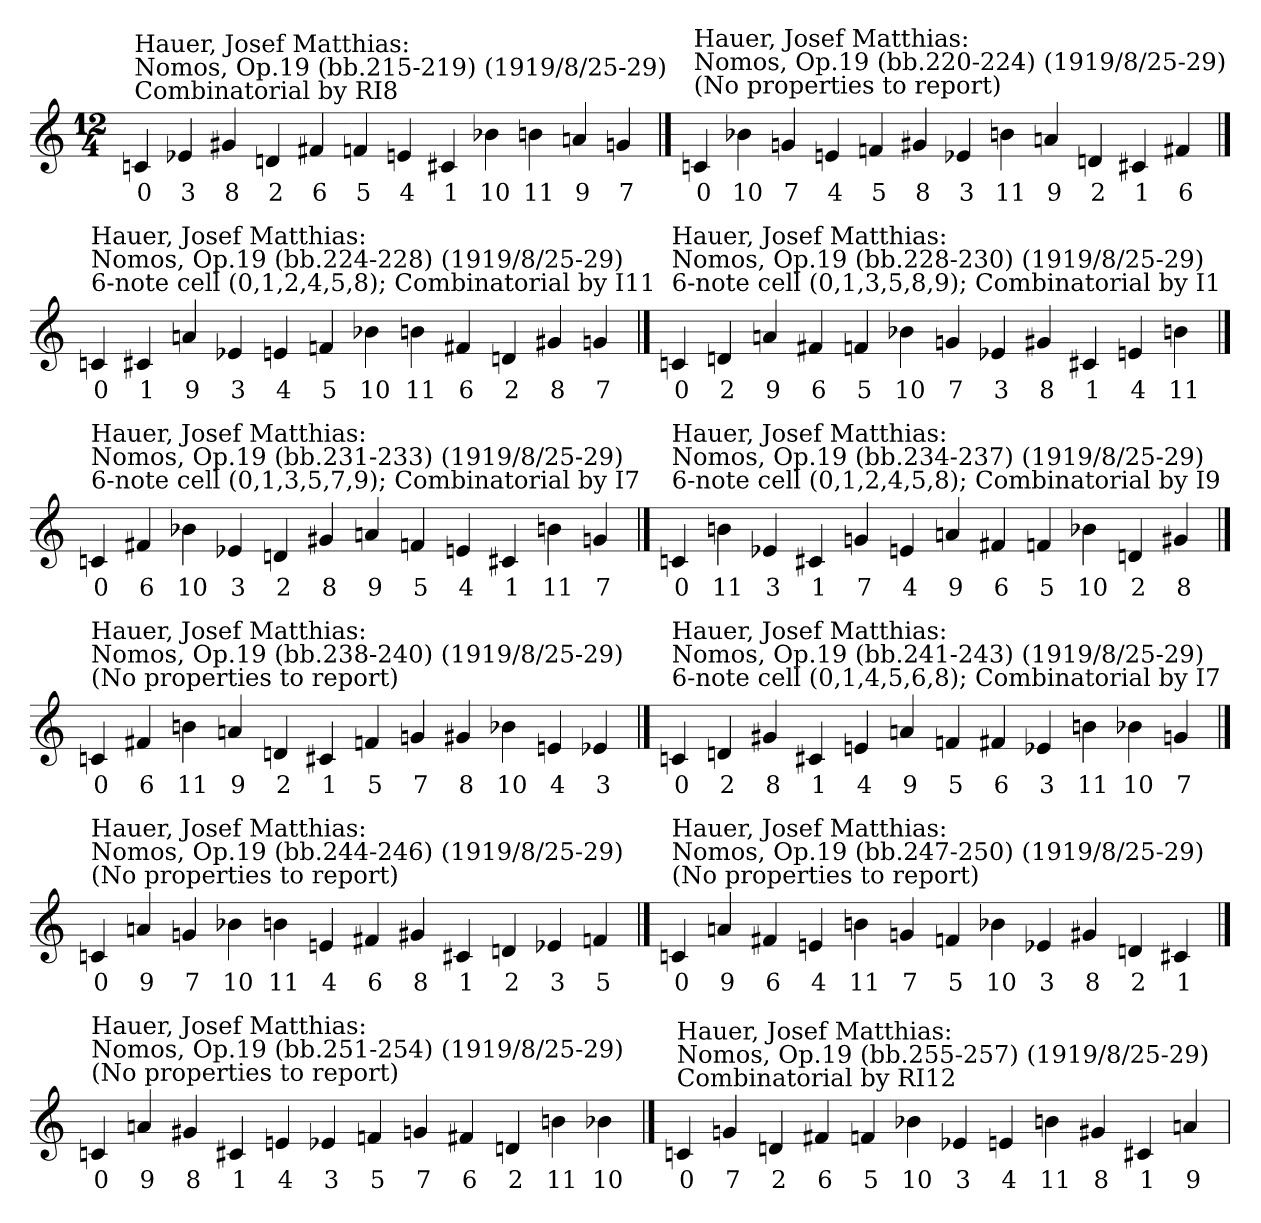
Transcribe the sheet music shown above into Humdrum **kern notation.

**kern	**text
*part1	*part1
*staff1	*staff1
!!LO:LB:g=z
*M12/4	*
==409	==409
!LO:TX:t=Hauer, Josef Matthias&colon; \nNomos, Op.19 (bb.215-219) (1919/8/25-29)\nCombinatorial by RI8	!
4cn	0
4e-X	3
4g#X	8
4dn	2
4f#X	6
4fn	5
4en	4
4c#X	1
4b-X	10
4bn	11
4an	9
4gn	7
!!LO:LB:g=z
==410	==410
!LO:TX:t=Hauer, Josef Matthias&colon; \nNomos, Op.19 (bb.220-224) (1919/8/25-29)\n(No properties to report)	!
4cn	0
4b-X	10
4gn	7
4en	4
4fn	5
4g#X	8
4e-X	3
4bn	11
4an	9
4dn	2
4c#X	1
4f#X	6
!!LO:LB:g=z
==411	==411
!LO:TX:t=Hauer, Josef Matthias&colon; \nNomos, Op.19 (bb.224-228) (1919/8/25-29)\n6-note cell (0,1,2,4,5,8); Combinatorial by I11	!
4cn	0
4c#X	1
4an	9
4e-X	3
4en	4
4fn	5
4b-X	10
4bn	11
4f#X	6
4dn	2
4g#X	8
4gn	7
!!LO:LB:g=z
==412	==412
!LO:TX:t=Hauer, Josef Matthias&colon; \nNomos, Op.19 (bb.228-230) (1919/8/25-29)\n6-note cell (0,1,3,5,8,9); Combinatorial by I1	!
4cn	0
4dn	2
4an	9
4f#X	6
4fn	5
4b-X	10
4gn	7
4e-X	3
4g#X	8
4c#X	1
4en	4
4bn	11
!!LO:LB:g=z
==413	==413
!LO:TX:t=Hauer, Josef Matthias&colon; \nNomos, Op.19 (bb.231-233) (1919/8/25-29)\n6-note cell (0,1,3,5,7,9); Combinatorial by I7	!
4cn	0
4f#X	6
4b-X	10
4e-X	3
4dn	2
4g#X	8
4an	9
4fn	5
4en	4
4c#X	1
4bn	11
4gn	7
!!LO:LB:g=z
==414	==414
!LO:TX:t=Hauer, Josef Matthias&colon; \nNomos, Op.19 (bb.234-237) (1919/8/25-29)\n6-note cell (0,1,2,4,5,8); Combinatorial by I9	!
4cn	0
4bn	11
4e-X	3
4c#X	1
4gn	7
4en	4
4an	9
4f#X	6
4fn	5
4b-X	10
4dn	2
4g#X	8
!!LO:LB:g=z
==415	==415
!LO:TX:t=Hauer, Josef Matthias&colon; \nNomos, Op.19 (bb.238-240) (1919/8/25-29)\n(No properties to report)	!
4cn	0
4f#X	6
4bn	11
4an	9
4dn	2
4c#X	1
4fn	5
4gn	7
4g#X	8
4b-X	10
4en	4
4e-X	3
!!LO:LB:g=z
==416	==416
!LO:TX:t=Hauer, Josef Matthias&colon; \nNomos, Op.19 (bb.241-243) (1919/8/25-29)\n6-note cell (0,1,4,5,6,8); Combinatorial by I7	!
4cn	0
4dn	2
4g#X	8
4c#X	1
4en	4
4an	9
4fn	5
4f#X	6
4e-X	3
4bn	11
4b-X	10
4gn	7
!!LO:LB:g=z
==417	==417
!LO:TX:t=Hauer, Josef Matthias&colon; \nNomos, Op.19 (bb.244-246) (1919/8/25-29)\n(No properties to report)	!
4cn	0
4an	9
4gn	7
4b-X	10
4bn	11
4en	4
4f#X	6
4g#X	8
4c#X	1
4dn	2
4e-X	3
4fn	5
!!LO:LB:g=z
==418	==418
!LO:TX:t=Hauer, Josef Matthias&colon; \nNomos, Op.19 (bb.247-250) (1919/8/25-29)\n(No properties to report)	!
4cn	0
4an	9
4f#X	6
4en	4
4bn	11
4gn	7
4fn	5
4b-X	10
4e-X	3
4g#X	8
4dn	2
4c#X	1
!!LO:LB:g=z
==419	==419
!LO:TX:t=Hauer, Josef Matthias&colon; \nNomos, Op.19 (bb.251-254) (1919/8/25-29)\n(No properties to report)	!
4cn	0
4an	9
4g#X	8
4c#X	1
4en	4
4e-X	3
4fn	5
4gn	7
4f#X	6
4dn	2
4bn	11
4b-X	10
!!LO:LB:g=z
==420	==420
!LO:TX:t=Hauer, Josef Matthias&colon; \nNomos, Op.19 (bb.255-257) (1919/8/25-29)\nCombinatorial by RI12	!
4cn	0
4gn	7
4dn	2
4f#X	6
4fn	5
4b-X	10
4e-X	3
4en	4
4bn	11
4g#X	8
4c#X	1
4an	9
=	=
*-	*-
